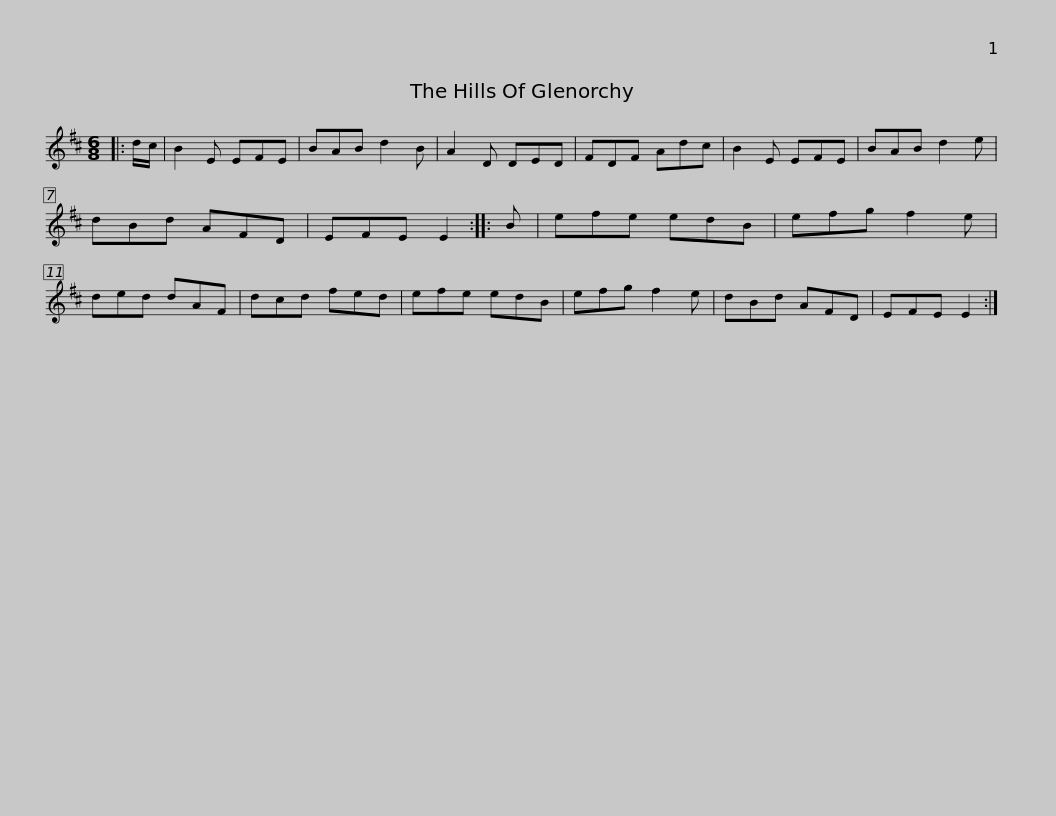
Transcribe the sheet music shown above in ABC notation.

X:1
L:1/8
M:6/8
I:linebreak $
K:D
V:1 treble
V:1
|: d/c/ | B2 E EFE | BAB d2 B | A2 D DED | FDF Adc | %5
 B2 E EFE | BAB d2 e | dBd AFD |$ EFE E2 :: B | %10
 efe edB | efg f2 e | ded dAF | dcd fed | efe edB | %15
 efg f2 e |$ dBd AFD | EFE E2 :| %18
